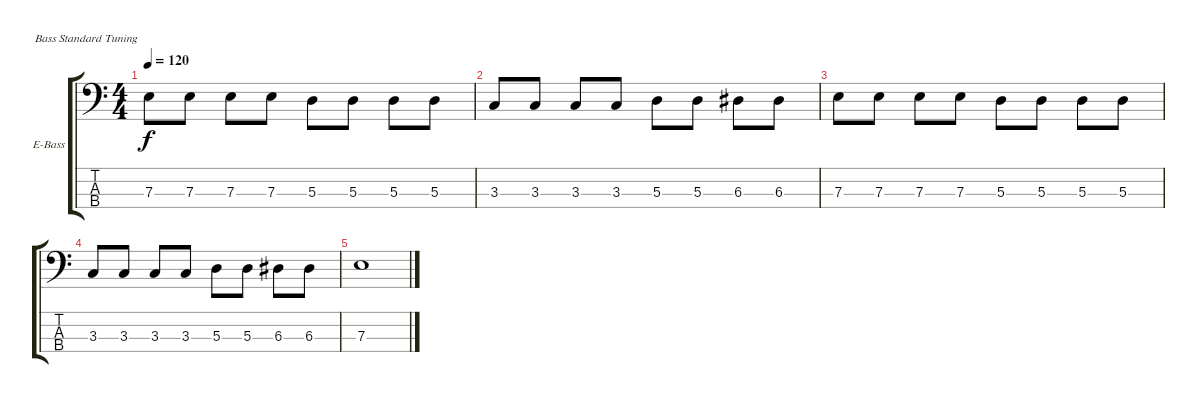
\defaultSystemsLayout 4
\bracketExtendMode groupsimilarinstruments
\firstSystemTrackNameOrientation horizontal
\otherSystemsTrackNameOrientation horizontal
\track ("Electric Bass" "E-Bass") {instrument electricbassfinger}
\staff {score tabs}
\tuning (G2 D2 A1 E1)
\ts (4 4)
\tempo 120
\clef f4
\scale
0.333333
\ks c
7.3.8{dy f} 7.3.8 7.3.8 7.3.8 5.3.8 5.3.8 5.3.8 5.3.8 |
\scale
0.333333 3.3.8 3.3.8 3.3.8 3.3.8 5.3.8 5.3.8 6.3.8 6.3.8 |
\scale
0.333333 7.3.8 7.3.8 7.3.8 7.3.8 5.3.8 5.3.8 5.3.8 5.3.8 |
\scale
0.333333 3.3.8 3.3.8 3.3.8 3.3.8 5.3.8 5.3.8 6.3.8 6.3.8 |
7.3.1
